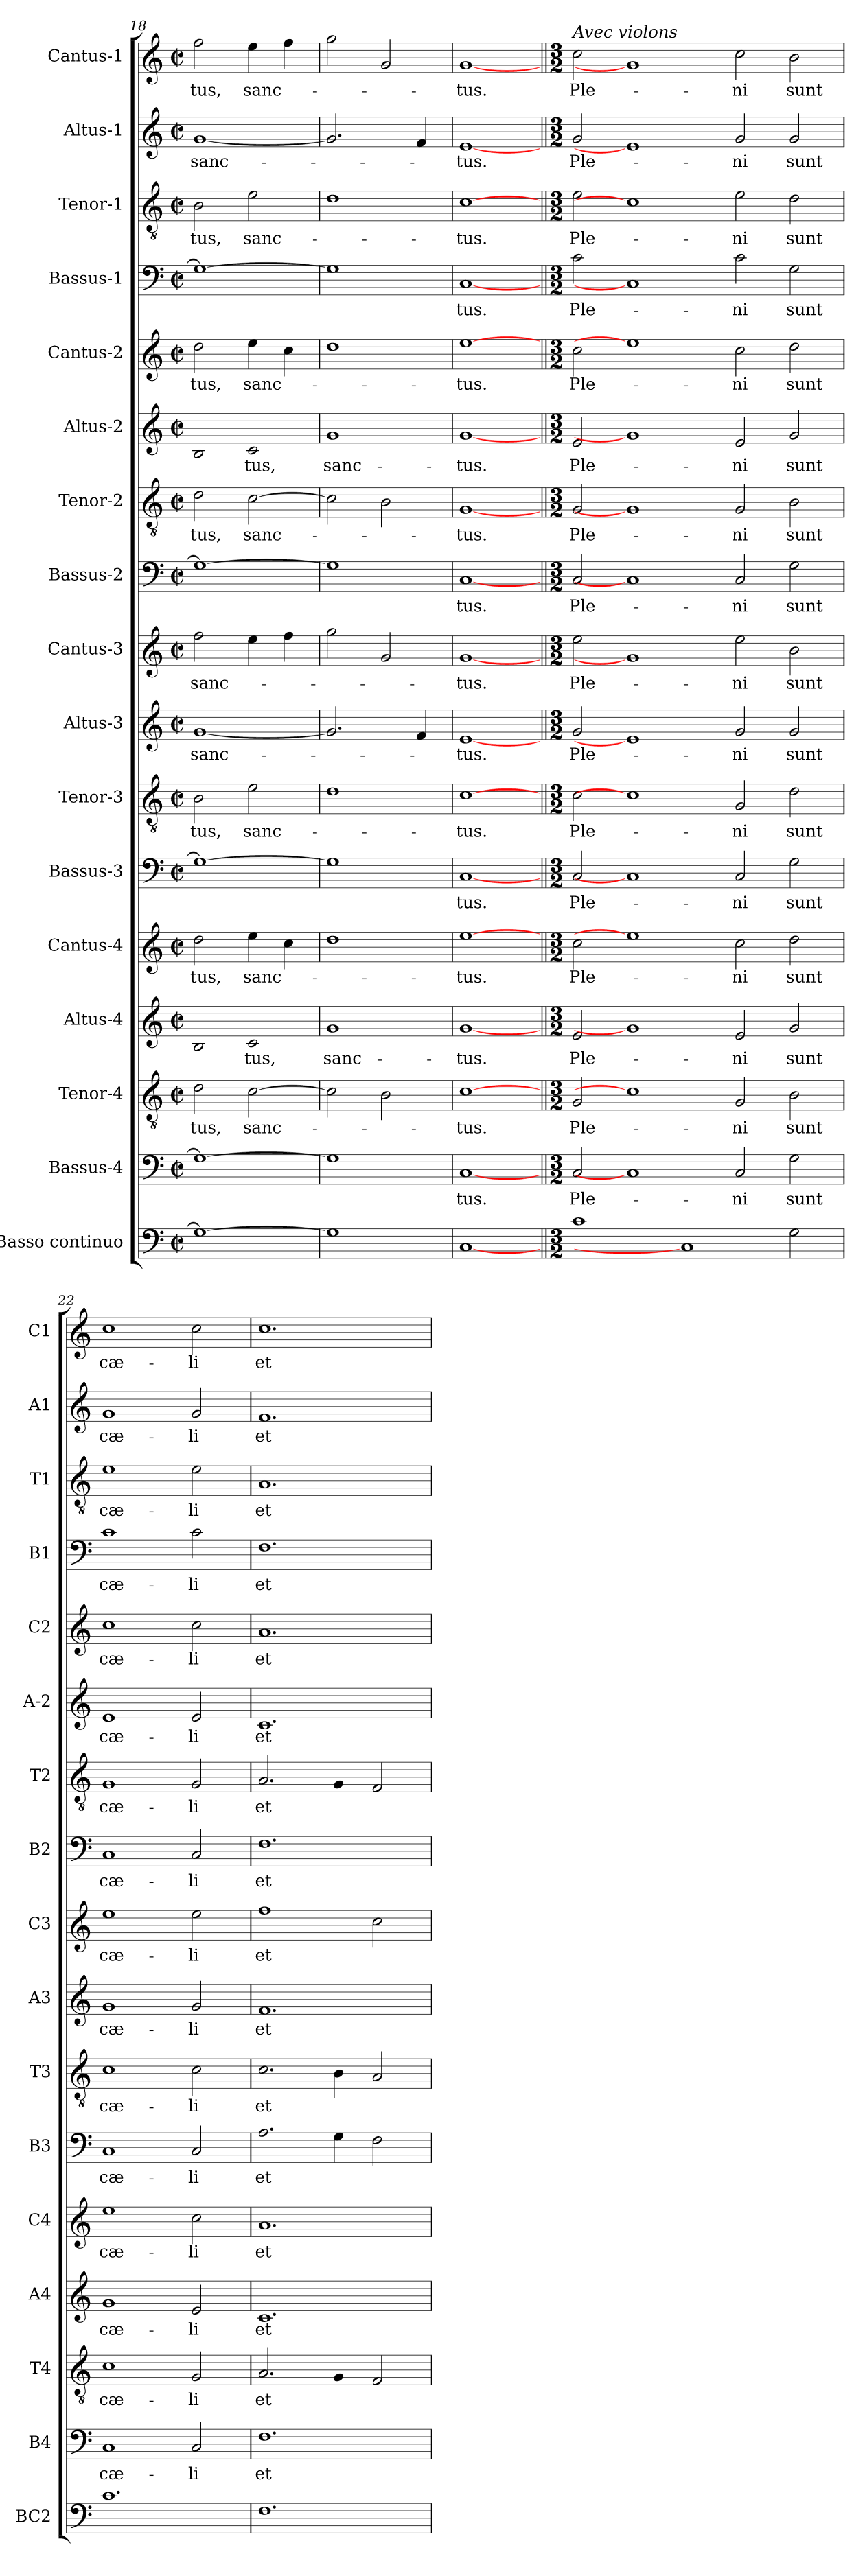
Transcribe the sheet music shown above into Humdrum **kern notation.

**kern	**kern	**text	**kern	**text	**kern	**text	**kern	**text	**kern	**text	**kern	**text	**kern	**text	**kern	**text	**kern	**text	**kern	**text	**kern	**text	**kern	**text	**kern	**text	**kern	**text	**kern	**text	**kern	**text
*part17	*part16	*part16	*part15	*part15	*part14	*part14	*part13	*part13	*part12	*part12	*part11	*part11	*part10	*part10	*part9	*part9	*part8	*part8	*part7	*part7	*part6	*part6	*part5	*part5	*part4	*part4	*part3	*part3	*part2	*part2	*part1	*part1
*staff17	*staff16	*staff16	*staff15	*staff15	*staff14	*staff14	*staff13	*staff13	*staff12	*staff12	*staff11	*staff11	*staff10	*staff10	*staff9	*staff9	*staff8	*staff8	*staff7	*staff7	*staff6	*staff6	*staff5	*staff5	*staff4	*staff4	*staff3	*staff3	*staff2	*staff2	*staff1	*staff1
*I"Basso continuo	*I"Bassus-4	*	*I"Tenor-4	*	*I"Altus-4	*	*I"Cantus-4	*	*I"Bassus-3	*	*I"Tenor-3	*	*I"Altus-3	*	*I"Cantus-3	*	*I"Bassus-2	*	*I"Tenor-2	*	*I"Altus-2	*	*I"Cantus-2	*	*I"Bassus-1	*	*I"Tenor-1	*	*I"Altus-1	*	*I"Cantus-1	*
*I'BC2	*I'B4	*	*I'T4	*	*I'A4	*	*I'C4	*	*I'B3	*	*I'T3	*	*I'A3	*	*I'C3	*	*I'B2	*	*I'T2	*	*I'A-2	*	*I'C2	*	*I'B1	*	*I'T1	*	*I'A1	*	*I'C1	*
*clefF4	*clefF4	*	*clefGv2	*	*clefG2	*	*clefG2	*	*clefF4	*	*clefGv2	*	*clefG2	*	*clefG2	*	*clefF4	*	*clefGv2	*	*clefG2	*	*clefG2	*	*clefF4	*	*clefGv2	*	*clefG2	*	*clefG2	*
*k[]	*k[]	*	*k[]	*	*k[]	*	*k[]	*	*k[]	*	*k[]	*	*k[]	*	*k[]	*	*k[]	*	*k[]	*	*k[]	*	*k[]	*	*k[]	*	*k[]	*	*k[]	*	*k[]	*
*C:	*C:	*	*C:	*	*C:	*	*C:	*	*C:	*	*C:	*	*C:	*	*C:	*	*C:	*	*C:	*	*C:	*	*C:	*	*C:	*	*C:	*	*C:	*	*C:	*
*M2/2	*M2/2	*	*M2/2	*	*M2/2	*	*M2/2	*	*M2/2	*	*M2/2	*	*M2/2	*	*M2/2	*	*M2/2	*	*M2/2	*	*M2/2	*	*M2/2	*	*M2/2	*	*M2/2	*	*M2/2	*	*M2/2	*
*met(c|)	*met(c|)	*	*met(c|)	*	*met(c|)	*	*met(c|)	*	*met(c|)	*	*met(c|)	*	*met(c|)	*	*met(c|)	*	*met(c|)	*	*met(c|)	*	*met(c|)	*	*met(c|)	*	*met(c|)	*	*met(c|)	*	*met(c|)	*	*met(c|)	*
=18	=18	=18	=18	=18	=18	=18	=18	=18	=18	=18	=18	=18	=18	=18	=18	=18	=18	=18	=18	=18	=18	=18	=18	=18	=18	=18	=18	=18	=18	=18	=18	=18
!	!	!	!	!LO:LY:b	!	!	!	!LO:LY:b	!	!	!	!LO:LY:b	!	!LO:LY:b	!	!LO:LY:b	!	!	!	!LO:LY:b	!	!	!	!LO:LY:b	!	!	!	!LO:LY:b	!	!LO:LY:b	!	!LO:LY:b
1G_	1G_	.	2d\	-tus,	2B/	.	2dd\	-tus,	1G_	.	2B\	-tus,	[1g	sanc-	2ff\	sanc-	1G_	.	2d\	-tus,	2B/	.	2dd\	-tus,	1G_	.	2B\	-tus,	[1g	sanc-	2ff\	-tus,
!	!	!	!	!LO:LY:b	!	!LO:LY:b	!	!LO:LY:b	!	!	!	!LO:LY:b	!	!	!	!	!	!	!	!LO:LY:b	!	!LO:LY:b	!	!LO:LY:b	!	!	!	!LO:LY:b	!	!	!	!LO:LY:b
.	.	.	[2c\	sanc-	2c/	-tus,	4ee\	sanc-	.	.	2e\	sanc-	.	.	4ee\	.	.	.	[2c\	sanc-	2c/	-tus,	4ee\	sanc-	.	.	2e\	sanc-	.	.	4ee\	sanc-
.	.	.	.	.	.	.	4cc\	.	.	.	.	.	.	.	4ff\	.	.	.	.	.	.	.	4cc\	.	.	.	.	.	.	.	4ff\	.
=19	=19	=19	=19	=19	=19	=19	=19	=19	=19	=19	=19	=19	=19	=19	=19	=19	=19	=19	=19	=19	=19	=19	=19	=19	=19	=19	=19	=19	=19	=19	=19	=19
!	!	!	!	!	!	!LO:LY:b	!	!	!	!	!	!	!	!	!	!	!	!	!	!	!	!LO:LY:b	!	!	!	!	!	!	!	!	!	!
1G]	1G]	.	2c\]	.	1g	sanc-	1dd	.	1G]	.	1d	.	2.g/]	.	2gg\	.	1G]	.	2c\]	.	1g	sanc-	1dd	.	1G]	.	1d	.	2.g/]	.	2gg\	.
.	.	.	2B\	.	.	.	.	.	.	.	.	.	.	.	2g/	.	.	.	2B\	.	.	.	.	.	.	.	.	.	.	.	2g/	.
.	.	.	.	.	.	.	.	.	.	.	.	.	4f/	.	.	.	.	.	.	.	.	.	.	.	.	.	.	.	4f/	.	.	.
=20	=20	=20	=20	=20	=20	=20	=20	=20	=20	=20	=20	=20	=20	=20	=20	=20	=20	=20	=20	=20	=20	=20	=20	=20	=20	=20	=20	=20	=20	=20	=20	=20
!	!	!LO:LY:b	!	!LO:LY:b	!	!LO:LY:b	!	!LO:LY:b	!	!LO:LY:b	!	!LO:LY:b	!	!LO:LY:b	!	!LO:LY:b	!	!LO:LY:b	!	!LO:LY:b	!	!LO:LY:b	!	!LO:LY:b	!	!LO:LY:b	!	!LO:LY:b	!	!LO:LY:b	!	!LO:LY:b
[1C	[1C	-tus.	[1c	-tus.	[1g	-tus.	[1ee	-tus.	[1C	-tus.	[1c	-tus.	[1e	-tus.	[1g	-tus.	[1C	-tus.	[1G	-tus.	[1g	-tus.	[1ee	-tus.	[1C	-tus.	[1c	-tus.	[1e	-tus.	[1g	-tus.
!!LO:PB:g=z
=21||	=21||	=21||	=21||	=21||	=21||	=21||	=21||	=21||	=21||	=21||	=21||	=21||	=21||	=21||	=21||	=21||	=21||	=21||	=21||	=21||	=21||	=21||	=21||	=21||	=21||	=21||	=21||	=21||	=21||	=21||	=21||	=21||
*M3/2	*M3/2	*	*M3/2	*	*M3/2	*	*M3/2	*	*M3/2	*	*M3/2	*	*M3/2	*	*M3/2	*	*M3/2	*	*M3/2	*	*M3/2	*	*M3/2	*	*M3/2	*	*M3/2	*	*M3/2	*	*M3/2	*
!	!	!	!	!	!	!	!	!	!	!	!	!	!	!	!	!	!	!	!	!	!	!	!	!	!	!	!	!	!	!	!LO:TX:a:i:t=Avec violons	!
!	!	!LO:LY:b	!	!LO:LY:b	!	!LO:LY:b	!	!LO:LY:b	!	!LO:LY:b	!	!LO:LY:b	!	!LO:LY:b	!	!LO:LY:b	!	!LO:LY:b	!	!LO:LY:b	!	!LO:LY:b	!	!LO:LY:b	!	!LO:LY:b	!	!LO:LY:b	!	!LO:LY:b	!	!LO:LY:b
1c	2C/	Ple-	2G/	Ple-	2e/	Ple-	2cc\	Ple-	2C/	Ple-	2c\	Ple-	2g/	Ple-	2ee\	Ple-	2C/	Ple-	2G/	Ple-	2e/	Ple-	2cc\	Ple-	2c\	Ple-	2e\	Ple-	2g/	Ple-	2cc\	Ple-
.	1C]	.	1c]	.	1g]	.	1ee]	.	1C]	.	1c]	.	1e]	.	1g]	.	1C]	.	1G]	.	1g]	.	1ee]	.	1C]	.	1c]	.	1e]	.	1g]	.
1C]	.	.	.	.	.	.	.	.	.	.	.	.	.	.	.	.	.	.	.	.	.	.	.	.	.	.	.	.	.	.	.	.
!	!	!LO:LY:b	!	!LO:LY:b	!	!LO:LY:b	!	!LO:LY:b	!	!LO:LY:b	!	!LO:LY:b	!	!LO:LY:b	!	!LO:LY:b	!	!LO:LY:b	!	!LO:LY:b	!	!LO:LY:b	!	!LO:LY:b	!	!LO:LY:b	!	!LO:LY:b	!	!LO:LY:b	!	!LO:LY:b
.	2C/	-ni	2G/	-ni	2e/	-ni	2cc\	-ni	2C/	-ni	2G/	-ni	2g/	-ni	2ee\	-ni	2C/	-ni	2G/	-ni	2e/	-ni	2cc\	-ni	2c\	-ni	2e\	-ni	2g/	-ni	2cc\	-ni
!	!	!LO:LY:b	!	!LO:LY:b	!	!LO:LY:b	!	!LO:LY:b	!	!LO:LY:b	!	!LO:LY:b	!	!LO:LY:b	!	!LO:LY:b	!	!LO:LY:b	!	!LO:LY:b	!	!LO:LY:b	!	!LO:LY:b	!	!LO:LY:b	!	!LO:LY:b	!	!LO:LY:b	!	!LO:LY:b
2G\	2G\	sunt	2B\	sunt	2g/	sunt	2dd\	sunt	2G\	sunt	2d\	sunt	2g/	sunt	2b\	sunt	2G\	sunt	2B\	sunt	2g/	sunt	2dd\	sunt	2G\	sunt	2d\	sunt	2g/	sunt	2b\	sunt
=22	=22	=22	=22	=22	=22	=22	=22	=22	=22	=22	=22	=22	=22	=22	=22	=22	=22	=22	=22	=22	=22	=22	=22	=22	=22	=22	=22	=22	=22	=22	=22	=22
!	!	!LO:LY:b	!	!LO:LY:b	!	!LO:LY:b	!	!LO:LY:b	!	!LO:LY:b	!	!LO:LY:b	!	!LO:LY:b	!	!LO:LY:b	!	!LO:LY:b	!	!LO:LY:b	!	!LO:LY:b	!	!LO:LY:b	!	!LO:LY:b	!	!LO:LY:b	!	!LO:LY:b	!	!LO:LY:b
1.c	1C	cæ-	1c	cæ-	1g	cæ-	1ee	cæ-	1C	cæ-	1c	cæ-	1g	cæ-	1ee	cæ-	1C	cæ-	1G	cæ-	1e	cæ-	1cc	cæ-	1c	cæ-	1e	cæ-	1g	cæ-	1cc	cæ-
!	!	!LO:LY:b	!	!LO:LY:b	!	!LO:LY:b	!	!LO:LY:b	!	!LO:LY:b	!	!LO:LY:b	!	!LO:LY:b	!	!LO:LY:b	!	!LO:LY:b	!	!LO:LY:b	!	!LO:LY:b	!	!LO:LY:b	!	!LO:LY:b	!	!LO:LY:b	!	!LO:LY:b	!	!LO:LY:b
.	2C/	-li	2G/	-li	2e/	-li	2cc\	-li	2C/	-li	2c\	-li	2g/	-li	2ee\	-li	2C/	-li	2G/	-li	2e/	-li	2cc\	-li	2c\	-li	2e\	-li	2g/	-li	2cc\	-li
=23	=23	=23	=23	=23	=23	=23	=23	=23	=23	=23	=23	=23	=23	=23	=23	=23	=23	=23	=23	=23	=23	=23	=23	=23	=23	=23	=23	=23	=23	=23	=23	=23
!	!	!LO:LY:b	!	!LO:LY:b	!	!LO:LY:b	!	!LO:LY:b	!	!LO:LY:b	!	!LO:LY:b	!	!LO:LY:b	!	!LO:LY:b	!	!LO:LY:b	!	!LO:LY:b	!	!LO:LY:b	!	!LO:LY:b	!	!LO:LY:b	!	!LO:LY:b	!	!LO:LY:b	!	!LO:LY:b
1.F	1.F	et	2.A/	et	1.c	et	1.a	et	2.A\	et	2.c\	et	1.f	et	1ff	et	1.F	et	2.A/	et	1.c	et	1.a	et	1.F	et	1.A	et	1.f	et	1.cc	et
.	.	.	4G/	.	.	.	.	.	4G\	.	4B\	.	.	.	.	.	.	.	4G/	.	.	.	.	.	.	.	.	.	.	.	.	.
.	.	.	2F/	.	.	.	.	.	2F\	.	2A/	.	.	.	2cc\	.	.	.	2F/	.	.	.	.	.	.	.	.	.	.	.	.	.
=	=	=	=	=	=	=	=	=	=	=	=	=	=	=	=	=	=	=	=	=	=	=	=	=	=	=	=	=	=	=	=	=
*-	*-	*-	*-	*-	*-	*-	*-	*-	*-	*-	*-	*-	*-	*-	*-	*-	*-	*-	*-	*-	*-	*-	*-	*-	*-	*-	*-	*-	*-	*-	*-	*-
